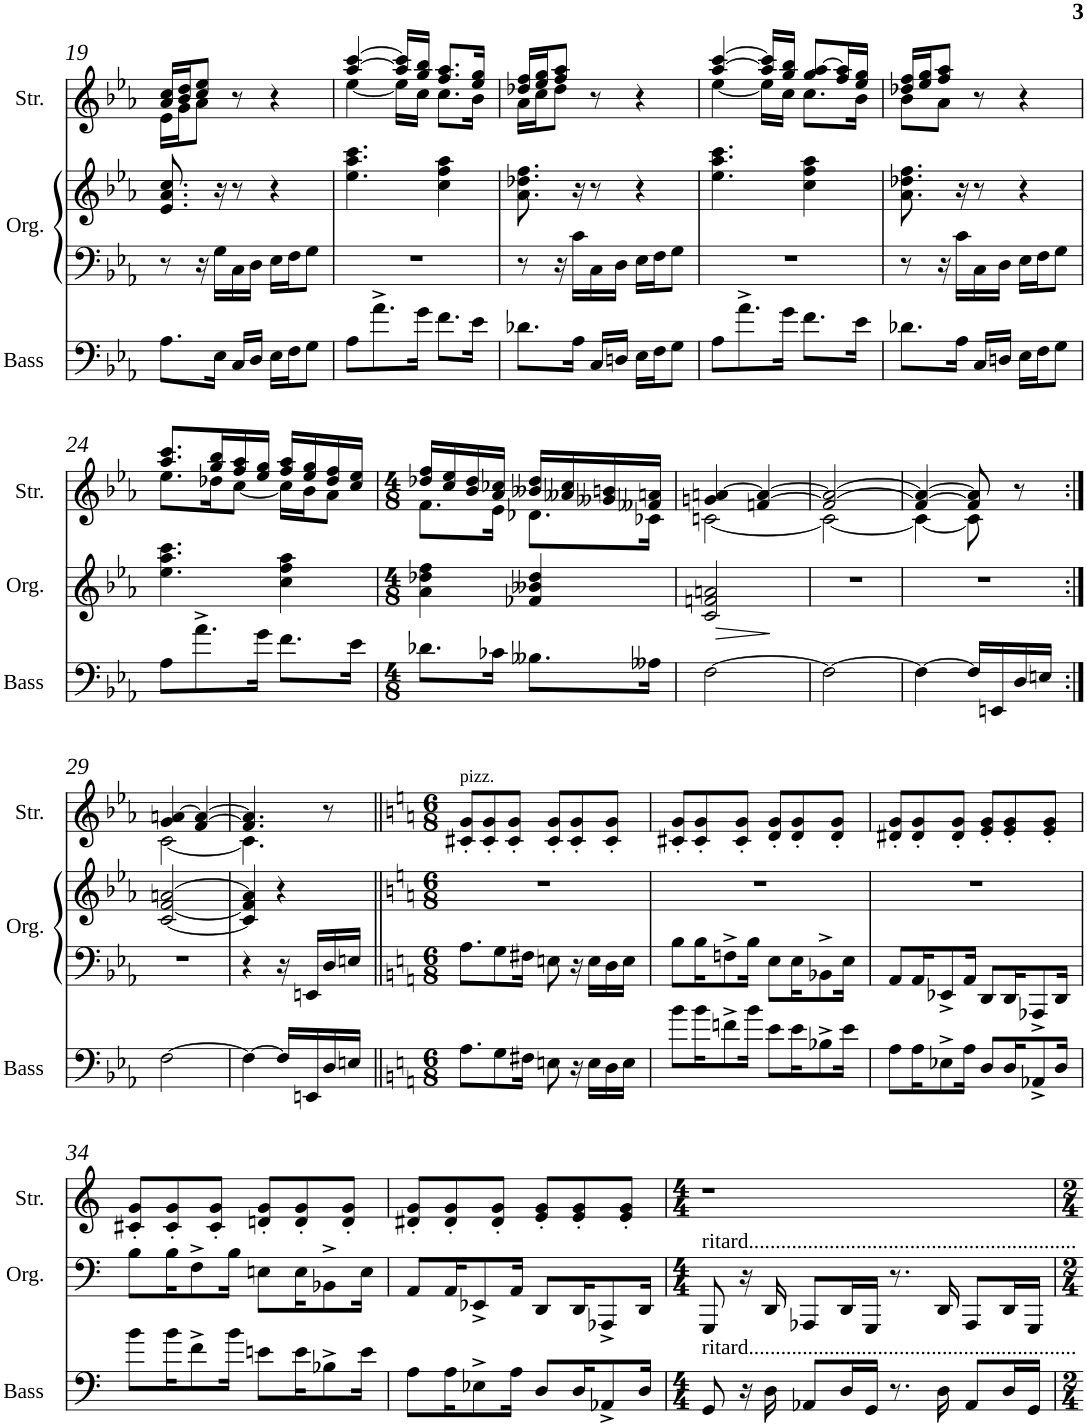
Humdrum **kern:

**kern	**kern	**kern	**dynam	**kern	**kern
*part4	*part3	*part3	*part3	*part2	*part1
*staff5	*staff4	*staff3	*staff3/4	*staff2	*staff1
*I"Bass guitar	*I"Organ	*	*	*I"Strings	*I"Voice
*I'Bass	*I'Org.	*	*	*I'Str.	*I'Voice
!!LO:PB:g=z
*clefF4	*clefF4	*clefG2	*	*clefG2	*clefG2
*Trd7c12	*	*	*	*	*
*k[b-e-a-]	*k[b-e-a-]	*k[b-e-a-]	*	*k[b-e-a-]	*k[b-e-a-]
*E-:	*E-:	*E-:	*	*E-:	*E-:
*M5/8	*M5/8	*M5/8	*	*M5/8	*M5/8
=19	=19	=19	=19	=19	=19
*	*	*	*	*^	*
8.A-\L	8r	8.e-/ 8.a-/ 8.cc/	.	16a-/ 16cc/LL	16e-\LL	8%5r
.	.	.	.	16b-/ 16dd/J	16g\J	.
.	16r	.	.	8cc/ 8ee-/J	8a-\J	.
16E-\Jk	16G\LL	16r	.	.	.	.
16C/LL	16C\	8r	.	8r	4.ryy	.
16D/JJ	16D\JJ	.	.	.	.	.
16E-\LL	16E-\LL	4r	.	4r	.	.
16F\J	16F\J	.	.	.	.	.
8G\J	8G\J	.	.	.	.	.
=20	=20	=20	=20	=20	=20	=20
8A-\L	8%5r	4.ee-\ 4.aa-\ 4.ccc\	.	[>4aa-/ [>4ccc/	[<4ee-\	8%5r
8.a-^\	.	.	.	.	.	.
.	.	.	.	16aa-/] 16ccc/]LL	16ee-\LL]	.
16g\Jk	.	.	.	16gg/ 16bb-/JJ	16cc\JJ	.
8.f\L	.	4cc\ 4ff\ 4aa-\	.	8.ff/ 8.aa-/L	8.cc\L	.
16e-\Jk	.	.	.	16ee-/ 16gg/Jk	16b-\Jk	.
=21	=21	=21	=21	=21	=21	=21
8.d-X\L	8r	8.a-\ 8.dd-X\ 8.ff\	.	16dd-X/ 16ff/LL	16a-\LL	8%5r
.	.	.	.	16ee-/ 16gg/J	16cc\J	.
.	16r	.	.	8ff/ 8aa-/J	8dd-\J	.
16A-\Jk	16c\LL	16r	.	.	.	.
16C/LL	16C\	8r	.	8r	4.ryy	.
16Dn/JJ	16D\JJ	.	.	.	.	.
16E-\LL	16E-\LL	4r	.	4r	.	.
16F\J	16F\J	.	.	.	.	.
8G\J	8G\J	.	.	.	.	.
=22	=22	=22	=22	=22	=22	=22
8A-\L	8%5r	4.ee-\ 4.aa-\ 4.ccc\	.	[>4aa-/ [>4ccc/	[<4ee-\	8%5r
8.a-^\	.	.	.	.	.	.
.	.	.	.	16aa-/] 16ccc/]LL	16ee-\LL]	.
16g\Jk	.	.	.	16gg/ 16bb-/JJ	16cc\JJ	.
8.f\L	.	4cc\ 4ff\ 4aa-\	.	8gg/ [>8aa-/L	8.cc\L	.
.	.	.	.	16ff/ 16aa-/]L	.	.
16e-\Jk	.	.	.	16ee-/ 16gg/JJ	16b-\Jk	.
=23	=23	=23	=23	=23	=23	=23
8.d-X\L	8r	8.a-\ 8.dd-X\ 8.ff\	.	16dd-X/ 16ff/LL	8b-\L	8%5r
.	.	.	.	16ee-/ 16gg/J	.	.
.	16r	.	.	8ff/ 8aa-/J	8a-\J	.
16A-\Jk	16c\LL	16r	.	.	.	.
16C/LL	16C\	8r	.	8r	4.ryy	.
16Dn/JJ	16D\JJ	.	.	.	.	.
16E-\LL	16E-\LL	4r	.	4r	.	.
16F\J	16F\J	.	.	.	.	.
8G\J	8G\J	.	.	.	.	.
!!LO:LB:g=z
=24	=24	=24	=24	=24	=24	=24
8A-\L	8%5r	4.ee-\ 4.aa-\ 4.ccc\	.	8.aa-/ 8.ccc/L	8.ee-\L	8%5r
8.a-^\	.	.	.	.	.	.
.	.	.	.	16gg/ 16bb-/L	16dd-X\K	.
.	.	.	.	16ff/ 16aa-/	[<8cc\J	.
16g\Jk	.	.	.	16ee-/ 16gg/JJ	.	.
8.f\L	.	4cc\ 4ff\ 4aa-\	.	16ff/ 16aa-/LL	16cc\LL]	.
.	.	.	.	16ee-/ 16gg/	16b-\J	.
.	.	.	.	16dd-/ 16ff/	8a-\J	.
16e-\Jk	.	.	.	16cc/ 16ee-/JJ	.	.
=25	=25	=25	=25	=25	=25	=25
*M4/8	*M4/8	*M4/8	*	*M4/8	*	*M4/8
8.d-X\L	2r	4a-\ 4dd-X\ 4ff\	.	16dd-X/ 16ff/LL	8.f\L	2r
.	.	.	.	16cc/ 16ee-/	.	.
.	.	.	.	16b-/ 16dd-/	.	.
16c-X\Jk	.	.	.	16a-/ 16cc-X/JJ	16e-\Jk	.
8.B--X\L	.	4f-X/ 4b--X/ 4dd-/	.	16b--X/ 16dd-/LL	8.d-X\L	.
.	.	.	.	16a--X/ 16cc-/	.	.
.	.	.	.	16g--X/ 16bn/	.	.
16A--X\Jk	.	.	.	16f--X/ 16an/JJ	16c-X\Jk	.
=26	=26	=26	=26	=26	=26	=26
!	!	!	!LO:HP:b	!	!	!
[>2F\	2r	2c/ 2fn/ 2an/	>	4gn/ [>4an/	[<2cn\	2r
.	.	.	.	[>4fn/ 4a/_	.	.
*	*	*	*	*v	*v	*
.	.	.	]	.	.
=27	=27	=27	=27	=27	=27
*	*	*	*	*^	*
2F\_	2r	2r	.	2f/_ 2a/_	2c\_	2r
=28	=28	=28	=28	=28	=28	=28
4F\_	2r	2r	.	4f/_ 4a/_	4c\_	2r
16F/LL]	.	.	.	8f/] 8a/]	8c\]	.
16EEn/	.	.	.	.	.	.
16D/	.	.	.	8r	8ryy	.
16En/JJ	.	.	.	.	.	.
!!LO:LB:g=z
=29:|!	=29:|!	=29:|!	=29:|!	=29:|!	=29:|!	=29:|!
[>2F\	2r	[<2c/ [<2f/ [>2an/	.	4g/ [>4an/	[<2c\	2r
.	.	.	.	[>4f/ 4a/_	.	.
=30	=30	=30	=30	=30	=30	=30
4F\_	4r	4c/] 4f/] 4a/]	.	4.f/] 4.a/]	4.c\]	2r
16F/LL]	16r	4r	.	.	.	.
16EEn/	16EEn/LL	.	.	.	.	.
16D/	16D/	.	.	8r	8ryy	.
16En/JJ	16En/JJ	.	.	.	.	.
*	*	*	*	*v	*v	*
=31||	=31||	=31||	=31||	=31||	=31||
*k[]	*k[]	*k[]	*	*k[]	*k[]
*C:	*C:	*C:	*	*C:	*C:
*M6/8	*M6/8	*M6/8	*	*M6/8	*M6/8
!	!	!	!	!LO:TX:a:t=pizz.	!
8.A\L	8.A\L	2.r	.	8c#X/' 8g/'L	2.r
.	.	.	.	8c#/' 8g/'	.
8G\	8G\	.	.	.	.
.	.	.	.	8c#/' 8g/'J	.
16F#X\Jk	16F#X\Jk	.	.	.	.
8En\	8En\	.	.	8c#/' 8g/'L	.
16r	16r	.	.	8c#/' 8g/'	.
16E\LL	16E\LL	.	.	.	.
16D\	16D\	.	.	8c#/' 8g/'J	.
16E\JJ	16E\JJ	.	.	.	.
=32	=32	=32	=32	=32	=32
8b\L	8B\L	2.r	.	8c#X/' 8g/'L	2.r
16b\K	16B\K	.	.	8c#/' 8g/'	.
8fn^\	8Fn^\	.	.	.	.
.	.	.	.	8c#/' 8g/'J	.
16b\Jk	16B\Jk	.	.	.	.
8e\L	8E\L	.	.	8d/' 8g/'L	.
16e\K	16E\K	.	.	8d/' 8g/'	.
8B-X^\	8BB-X^\	.	.	.	.
.	.	.	.	8d/' 8g/'J	.
16e\Jk	16E\Jk	.	.	.	.
=33	=33	=33	=33	=33	=33
8A\L	8AA/L	2.r	.	8d#X/' 8g/'L	2.r
16A\K	16AA/K	.	.	8d#/' 8g/'	.
8E-X^\	8EE-X^/	.	.	.	.
.	.	.	.	8d#/' 8g/'J	.
16A\Jk	16AA/Jk	.	.	.	.
8D/L	8DD/L	.	.	8e/' 8g/'L	.
16D/K	16DD/K	.	.	8e/' 8g/'	.
8AA-X^/	8AAA-X^/	.	.	.	.
.	.	.	.	8e/' 8g/'J	.
16D/Jk	16DD/Jk	.	.	.	.
!!LO:LB:g=z
=34	=34	=34	=34	=34	=34
8b\L	8B\L	2.r	.	8c#X/' 8g/'L	2.r
16b\K	16B\K	.	.	8c#/' 8g/'	.
8f^\	8F^\	.	.	.	.
.	.	.	.	8c#/' 8g/'J	.
16b\Jk	16B\Jk	.	.	.	.
8en\L	8En\L	.	.	8dn/' 8g/'L	.
16e\K	16E\K	.	.	8d/' 8g/'	.
8B-X^\	8BB-X^\	.	.	.	.
.	.	.	.	8d/' 8g/'J	.
16e\Jk	16E\Jk	.	.	.	.
=35	=35	=35	=35	=35	=35
8A\L	8AA/L	2.r	.	8d#X/' 8g/'L	2.r
16A\K	16AA/K	.	.	8d#/' 8g/'	.
8E-X^\	8EE-X^/	.	.	.	.
.	.	.	.	8d#/' 8g/'J	.
16A\Jk	16AA/Jk	.	.	.	.
8D/L	8DD/L	.	.	8e/' 8g/'L	.
16D/K	16DD/K	.	.	8e/' 8g/'	.
8AA-X^/	8AAA-X^/	.	.	.	.
.	.	.	.	8e/' 8g/'J	.
16D/Jk	16DD/Jk	.	.	.	.
=36	=36	=36	=36	=36	=36
*M4/4	*M4/4	*M4/4	*	*M4/4	*M4/4
!	!LO:TX:a:t=ritard.............................................................	!	!	!	!
!LO:TX:a:t=ritard.............................................................	!	!	!	!	!
8GG/	8GGG/	1r	.	1r	1r
16r	16r	.	.	.	.
16D\	16DD/	.	.	.	.
8AA-X/L	8AAA-X/L	.	.	.	.
16D/L	16DD/L	.	.	.	.
16GG/JJ	16GGG/JJ	.	.	.	.
8.r	8.r	.	.	.	.
16D\	16DD/	.	.	.	.
8AA-/L	8AAA-/L	.	.	.	.
16D/L	16DD/L	.	.	.	.
16GG/JJ	16GGG/JJ	.	.	.	.
=	=	=	=	=	=
*-	*-	*-	*-	*-	*-
